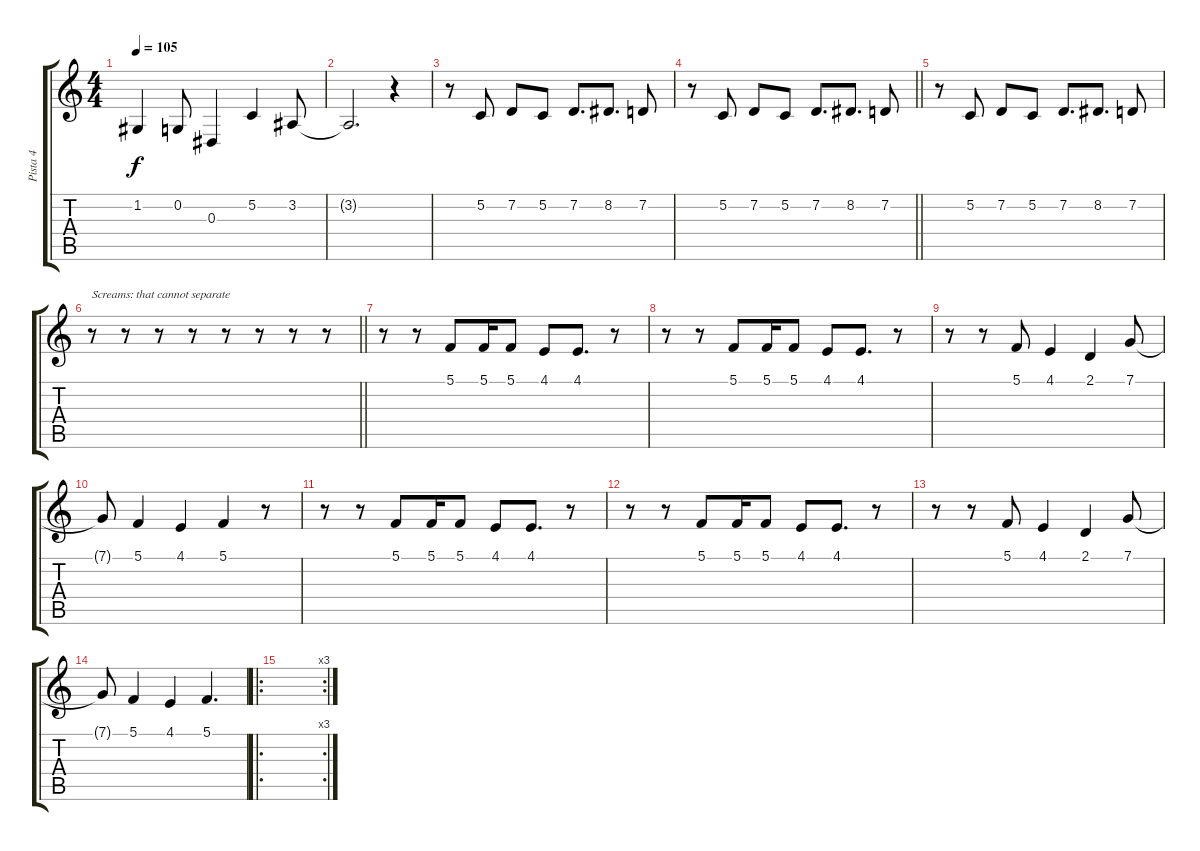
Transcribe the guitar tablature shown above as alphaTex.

\track ("Pista 4" "Pista 4") {instrument stringensemble1}
\staff {score tabs}
\tuning (C4 G3 Eb3 Bb2 F2 C2) {hide}
\ts (4 4)
\tempo 105
\clef g2
\ks c
1.2.4{dy f} 0.2.8 0.3.4 5.2.4 3.2.8 |
3.2{t}.2{d} r.4 |
r.8 5.2.8 7.2.8 5.2.8 7.2.8{d} 8.2.8{d} 7.2.8 |
\barLineRight lightlight
r.8 5.2.8 7.2.8 5.2.8 7.2.8{d} 8.2.8{d} 7.2.8 |
r.8 5.2.8 7.2.8 5.2.8 7.2.8{d} 8.2.8{d} 7.2.8 |
\barLineRight lightlight
r.8{txt "Screams: that cannot separate"} r.8 r.8 r.8 r.8 r.8 r.8 r.8 |
r.8 r.8 5.1.8 5.1.16 5.1.8 4.1.8 4.1.8{d} r.8 |
r.8 r.8 5.1.8 5.1.16 5.1.8 4.1.8 4.1.8{d} r.8 |
r.8 r.8 5.1.8 4.1.4 2.1.4 7.1.8 |
7.1{t}.8 5.1.4 4.1.4 5.1.4 r.8 |
r.8 r.8 5.1.8 5.1.16 5.1.8 4.1.8 4.1.8{d} r.8 |
r.8 r.8 5.1.8 5.1.16 5.1.8 4.1.8 4.1.8{d} r.8 |
r.8 r.8 5.1.8 4.1.4 2.1.4 7.1.8 |
7.1{t}.8 5.1.4 4.1.4 5.1.4{d} |
\ro
\rc 3
